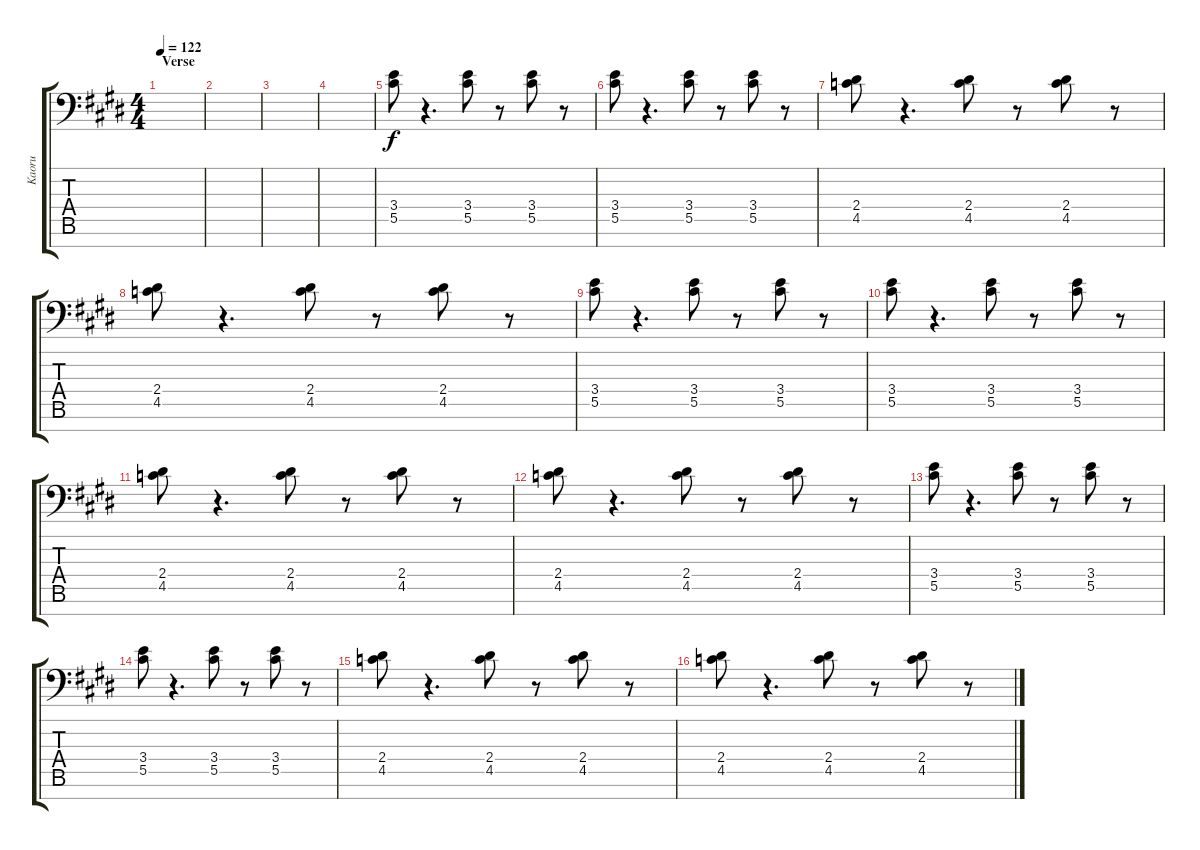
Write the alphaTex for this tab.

\track ("Kaoru" "Kaoru") {instrument electricguitarjazz}
\staff {score tabs}
\tuning (Eb4 Bb3 Gb3 Db3 Ab2 Db2 Ab1) {hide}
\ts (4 4)
\section ("" "Verse")
\tempo 122
\clef f4
\ks c#minor
|
|
|
|
(3.4 5.5).8 r.4{d} (3.4 5.5).8 r.8 (3.4 5.5).8 r.8 |
(3.4 5.5).8 r.4{d} (3.4 5.5).8 r.8 (3.4 5.5).8 r.8 |
(2.4 4.5).8 r.4{d} (2.4 4.5).8 r.8 (2.4 4.5).8 r.8 |
(2.4 4.5).8 r.4{d} (2.4 4.5).8 r.8 (2.4 4.5).8 r.8 |
(3.4 5.5).8 r.4{d} (3.4 5.5).8 r.8 (3.4 5.5).8 r.8 |
(3.4 5.5).8 r.4{d} (3.4 5.5).8 r.8 (3.4 5.5).8 r.8 |
(2.4 4.5).8 r.4{d} (2.4 4.5).8 r.8 (2.4 4.5).8 r.8 |
(2.4 4.5).8 r.4{d} (2.4 4.5).8 r.8 (2.4 4.5).8 r.8 |
(3.4 5.5).8 r.4{d} (3.4 5.5).8 r.8 (3.4 5.5).8 r.8 |
(3.4 5.5).8 r.4{d} (3.4 5.5).8 r.8 (3.4 5.5).8 r.8 |
(2.4 4.5).8 r.4{d} (2.4 4.5).8 r.8 (2.4 4.5).8 r.8 |
(2.4 4.5).8 r.4{d} (2.4 4.5).8 r.8 (2.4 4.5).8 r.8
